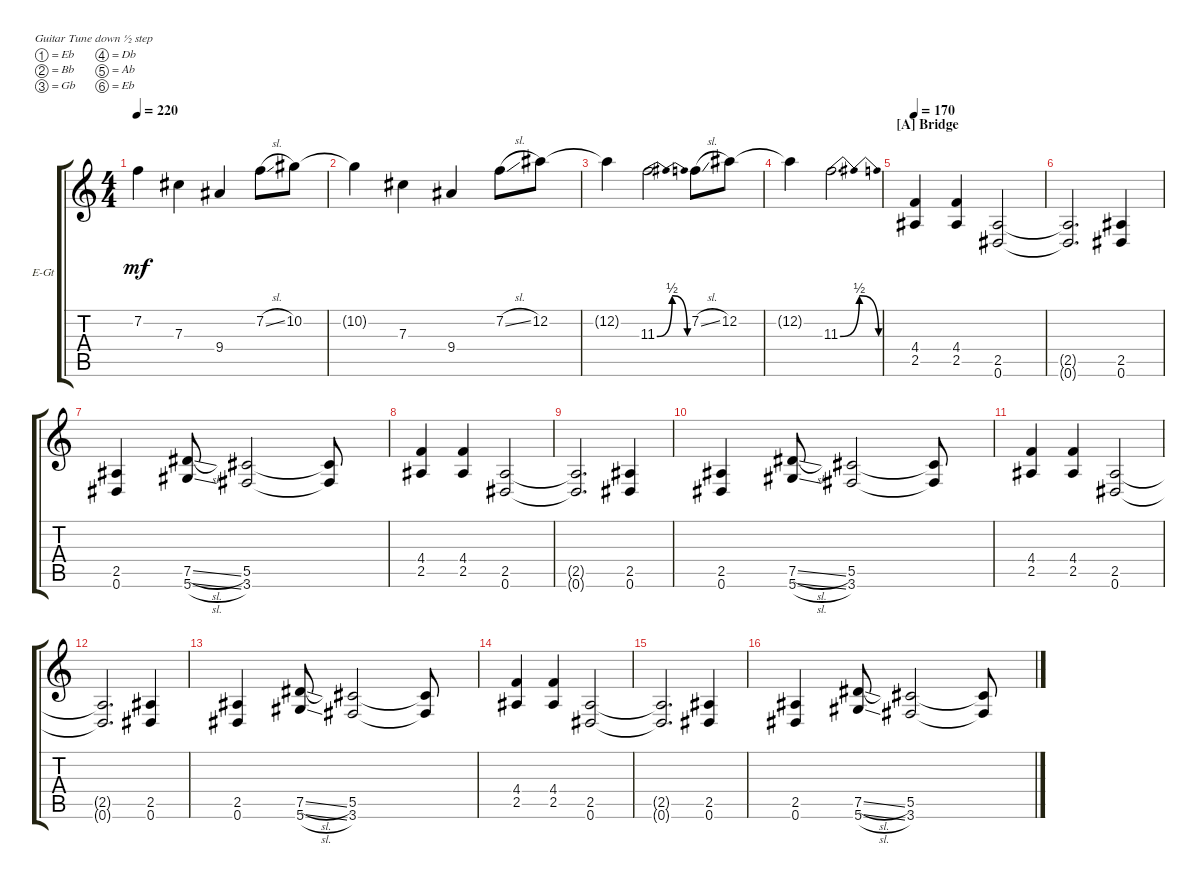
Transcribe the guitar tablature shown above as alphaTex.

\bracketExtendMode groupsimilarinstruments
\firstSystemTrackNameOrientation horizontal
\otherSystemsTrackNameOrientation horizontal
\track ("Electric Guitar 1" "E-Gt") {instrument distortionguitar}
\staff {score tabs}
\tuning (Eb4 Bb3 Gb3 Db3 Ab2 Eb2)
\ts (4 4)
\tempo 220
\clef g2
\ks c
7.2.4{dy mf} 7.3.4 9.4.4 7.2{sl}.8 10.2.8 |
10.2{t}.4 7.3.4 9.4.4 7.2{sl}.8 12.2.8 |
12.2{t}.4 11.3{be (bendrelease 0 0 7.8 2 18.599999999999998 2 30 0)}.2 7.2{sl}.8 12.2.8 |
12.2{t}.4 11.3{be (bendrelease 0 0 7.8 2 18.599999999999998 2 30 0)}.2{d} |
\section ("A" "Bridge")
\tempo 170
(2.5 4.4).4 (2.5 4.4).4 (0.6 2.5).2 |
(0.6{t} 2.5{t}).2{d} (0.6 2.5).4 |
(0.6 2.5).4 (5.6{sl} 7.5{sl}).8 (3.6 5.5).2 (3.6{t} 5.5{t}).8 |
(2.5 4.4).4 (2.5 4.4).4 (0.6 2.5).2 |
(0.6{t} 2.5{t}).2{d} (0.6 2.5).4 |
(0.6 2.5).4 (5.6{sl} 7.5{sl}).8 (3.6 5.5).2 (3.6{t} 5.5{t}).8 |
(2.5 4.4).4 (2.5 4.4).4 (0.6 2.5).2 |
(0.6{t} 2.5{t}).2{d} (0.6 2.5).4 |
(0.6 2.5).4 (5.6{sl} 7.5{sl}).8 (3.6 5.5).2 (3.6{t} 5.5{t}).8 |
(2.5 4.4).4 (2.5 4.4).4 (0.6 2.5).2 |
(0.6{t} 2.5{t}).2{d} (0.6 2.5).4 |
(0.6 2.5).4 (5.6{sl} 7.5{sl}).8 (3.6 5.5).2 (3.6{t} 5.5{t}).8
